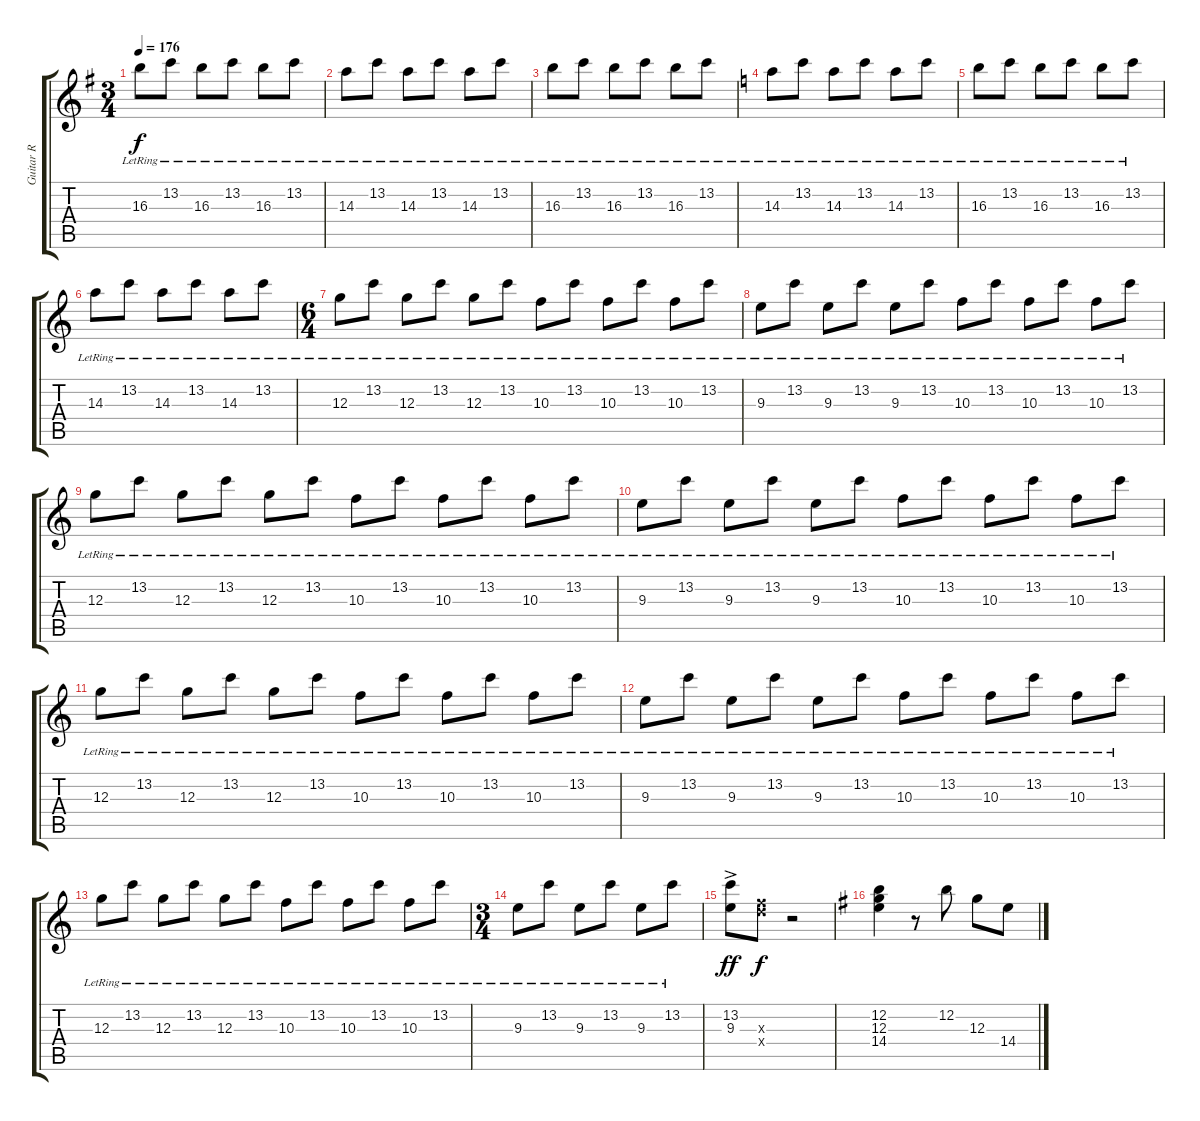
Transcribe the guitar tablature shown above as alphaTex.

\track ("Guitar R" "Guitar R") {instrument distortionguitar}
\staff {score tabs}
\tuning (E4 B3 G3 D3 A2 E2) {hide}
\ts (3 4)
\tempo 176
\clef g2
\ks g
16.3{lr}.8{dy f} 13.2{lr}.8 16.3{lr}.8 13.2{lr}.8 16.3{lr}.8 13.2{lr}.8 |
14.3{lr}.8 13.2{lr}.8 14.3{lr}.8 13.2{lr}.8 14.3{lr}.8 13.2{lr}.8 |
16.3{lr}.8 13.2{lr}.8 16.3{lr}.8 13.2{lr}.8 16.3{lr}.8 13.2{lr}.8 |
\ks c
14.3{lr}.8 13.2{lr}.8 14.3{lr}.8 13.2{lr}.8 14.3{lr}.8 13.2{lr}.8 |
16.3{lr}.8 13.2{lr}.8 16.3{lr}.8 13.2{lr}.8 16.3{lr}.8 13.2{lr}.8 |
14.3{lr}.8 13.2{lr}.8 14.3{lr}.8 13.2{lr}.8 14.3{lr}.8 13.2{lr}.8 |
\ts (6 4)
12.3{lr}.8 13.2{lr}.8 12.3{lr}.8 13.2{lr}.8 12.3{lr}.8 13.2{lr}.8 10.3{lr}.8 13.2{lr}.8 10.3{lr}.8 13.2{lr}.8 10.3{lr}.8 13.2{lr}.8 |
9.3{lr}.8 13.2{lr}.8 9.3{lr}.8 13.2{lr}.8 9.3{lr}.8 13.2{lr}.8 10.3{lr}.8 13.2{lr}.8 10.3{lr}.8 13.2{lr}.8 10.3{lr}.8 13.2{lr}.8 |
12.3{lr}.8 13.2{lr}.8 12.3{lr}.8 13.2{lr}.8 12.3{lr}.8 13.2{lr}.8 10.3{lr}.8 13.2{lr}.8 10.3{lr}.8 13.2{lr}.8 10.3{lr}.8 13.2{lr}.8 |
9.3{lr}.8 13.2{lr}.8 9.3{lr}.8 13.2{lr}.8 9.3{lr}.8 13.2{lr}.8 10.3{lr}.8 13.2{lr}.8 10.3{lr}.8 13.2{lr}.8 10.3{lr}.8 13.2{lr}.8 |
12.3{lr}.8 13.2{lr}.8 12.3{lr}.8 13.2{lr}.8 12.3{lr}.8 13.2{lr}.8 10.3{lr}.8 13.2{lr}.8 10.3{lr}.8 13.2{lr}.8 10.3{lr}.8 13.2{lr}.8 |
9.3{lr}.8 13.2{lr}.8 9.3{lr}.8 13.2{lr}.8 9.3{lr}.8 13.2{lr}.8 10.3{lr}.8 13.2{lr}.8 10.3{lr}.8 13.2{lr}.8 10.3{lr}.8 13.2{lr}.8 |
12.3{lr}.8 13.2{lr}.8 12.3{lr}.8 13.2{lr}.8 12.3{lr}.8 13.2{lr}.8 10.3{lr}.8 13.2{lr}.8 10.3{lr}.8 13.2{lr}.8 10.3{lr}.8 13.2{lr}.8 |
\ts (3 4)
9.3{lr}.8 13.2{lr}.8 9.3{lr}.8 13.2{lr}.8 9.3{lr}.8 13.2{lr}.8 |
(13.2 9.3{ac}).8{dy ff} (10.3{x} 12.4{x}).8{dy f} r.2 |
\ks g
(12.2 12.3 14.4).4 r.8 12.2.8 12.3.8 14.4.8
